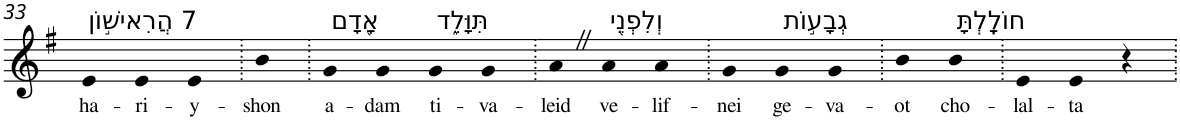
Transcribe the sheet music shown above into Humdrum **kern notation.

**kern	**text
*part1	*part1
*staff1	*staff1
*I"Piano	*
*I'Pno	*
!!LO:PB:g=z
*clefG2	*
*k[f#]	*
*G:	*
=33	=33
!LO:TX:a:t=7 הֲרִאישׁ֣וֹן	!
!	!LO:LY:b
4e	ha-
!	!LO:LY:b
4e	-ri-
!	!LO:LY:b
4e	-y-
=34.	=34.
!	!LO:LY:b
4b	-shon
=35.	=35.
!LO:TX:a:t=אָ֭דָם	!
!	!LO:LY:b
4g	a-
!	!LO:LY:b
4g	-dam
!LO:TX:a:t=תִּוָּלֵ֑ד	!
!	!LO:LY:b
4g	ti-
!	!LO:LY:b
4g	-va-
=36.	=36.
!	!LO:LY:b
4aZ	-leid
!LO:TX:a:t=וְלִפְנֵ֖י	!
!	!LO:LY:b
4a	ve-
!	!LO:LY:b
4a	-lif-
=37.	=37.
!	!LO:LY:b
4g	-nei
!LO:TX:a:t=גְבָע֣וֹת	!
!	!LO:LY:b
4g	ge-
!	!LO:LY:b
4g	-va-
=38.	=38.
!	!LO:LY:b
4b	-ot
!LO:TX:a:t=חוֹלָֽלְתָּ	!
!	!LO:LY:b
4b	cho-
=39.	=39.
!	!LO:LY:b
4e	-lal-
!	!LO:LY:b
4e	-ta
4r	.
=.	=.
*-	*-
